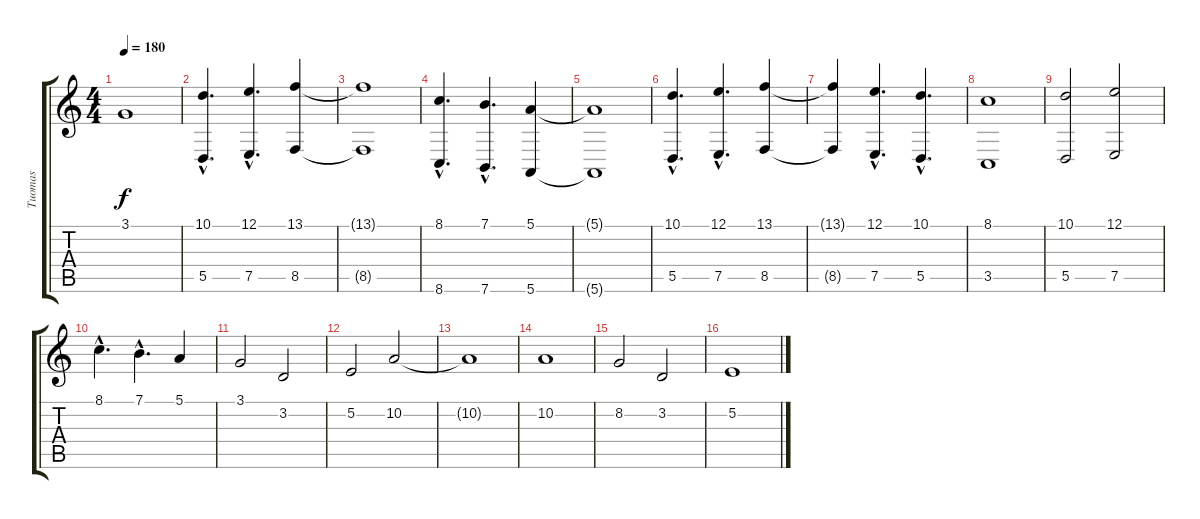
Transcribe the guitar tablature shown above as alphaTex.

\track ("Tuomas" "Tuomas") {instrument synthstrings1}
\staff {score tabs}
\tuning (E4 B3 G3 D3 A2 E2) {hide}
\ts (4 4)
\tempo 180
\clef g2
\ks c
3.1.1{dy f} |
(10.1{hac} 5.5{hac}).4{d volume 16} (12.1{hac} 7.5{hac}).4{d} (13.1 8.5).4 |
(13.1{t} 8.5{t}).1 |
(8.1{hac} 8.6{hac}).4{d} (7.1{hac} 7.6{hac}).4{d} (5.1 5.6).4 |
(5.1{t} 5.6{t}).1 |
(10.1{hac} 5.5{hac}).4{d} (12.1{hac} 7.5{hac}).4{d} (13.1 8.5).4 |
(13.1{t} 8.5{t}).4 (12.1{hac} 7.5{hac}).4{d} (10.1{hac} 5.5{hac}).4{d} |
(8.1 3.5).1 |
(10.1 5.5).2 (12.1 7.5).2 |
8.1{hac}.4{d} 7.1{hac}.4{d} 5.1.4 |
3.1.2 3.2.2 |
5.2.2 10.2.2 |
10.2{t}.1 |
10.2.1 |
8.2.2 3.2.2 |
5.2.1
